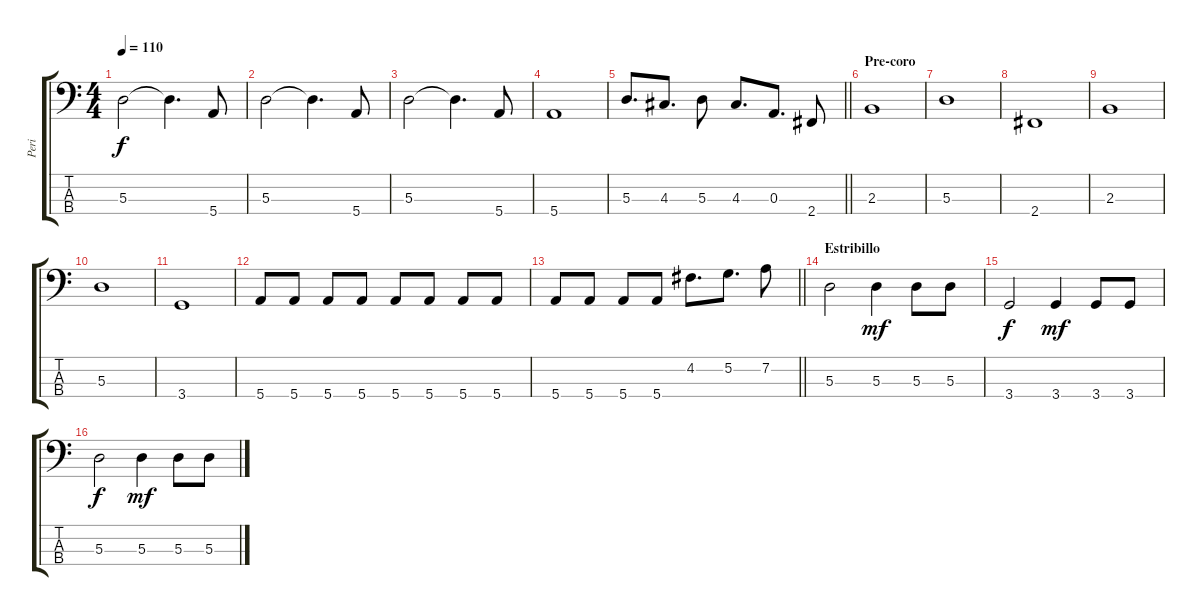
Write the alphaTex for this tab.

\track ("Peri" "Peri") {instrument electricbassfinger}
\staff {score tabs}
\tuning (G2 D2 A1 E1) {hide}
\ts (4 4)
\tempo 110
\clef f4
\ks c
5.3.2{dy f} 5.3{t}.4{d} 5.4.8 |
5.3.2 5.3{t}.4{d} 5.4.8 |
5.3.2 5.3{t}.4{d} 5.4.8 |
5.4.1 |
\barLineRight lightlight
5.3.8{d} 4.3.8{d} 5.3.8 4.3.8{d} 0.3.8{d} 2.4.8 |
\section ("" "Pre-coro")
2.3.1 |
5.3.1 |
2.4.1 |
2.3.1 |
5.3.1 |
3.4.1 |
5.4.8 5.4.8 5.4.8 5.4.8 5.4.8 5.4.8 5.4.8 5.4.8 |
\barLineRight lightlight
5.4.8 5.4.8 5.4.8 5.4.8 4.2.8{d} 5.2.8{d} 7.2.8 |
\section ("" "Estribillo")
5.3.2 5.3.4{dy mf} 5.3.8 5.3.8 |
3.4.2{dy f} 3.4.4{dy mf} 3.4.8 3.4.8 |
5.3.2{dy f} 5.3.4{dy mf} 5.3.8 5.3.8
